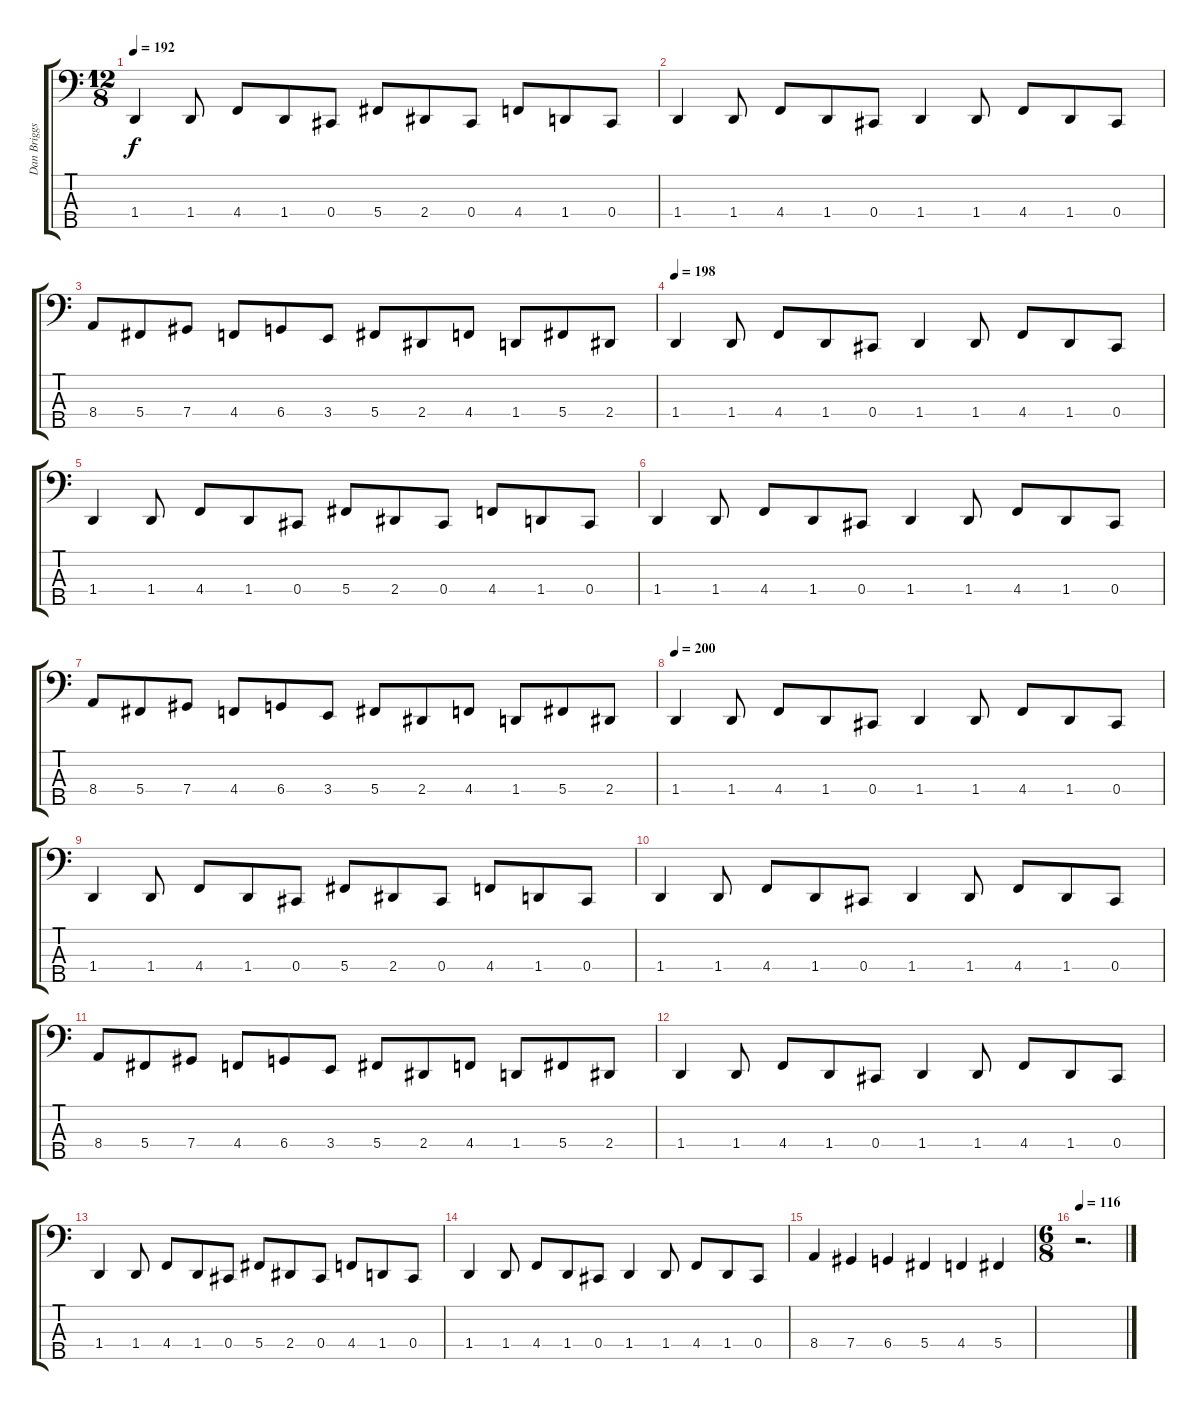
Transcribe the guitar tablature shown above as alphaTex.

\track ("Dan Briggs" "Dan Briggs") {instrument electricbassfinger}
\staff {score tabs}
\tuning (E2 B1 Gb1 Db1 Ab0) {hide}
\ts (12 8)
\tempo 192
\clef f4
\ks c
1.4.4{dy f} 1.4.8 4.4.8 1.4.8 0.4.8 5.4.8 2.4.8 0.4.8 4.4.8 1.4.8 0.4.8 |
1.4.4 1.4.8 4.4.8 1.4.8 0.4.8 1.4.4 1.4.8 4.4.8 1.4.8 0.4.8 |
8.4.8 5.4.8 7.4.8 4.4.8 6.4.8 3.4.8 5.4.8 2.4.8 4.4.8 1.4.8 5.4.8 2.4.8 |
\tempo 198
1.4.4 1.4.8 4.4.8 1.4.8 0.4.8 1.4.4 1.4.8 4.4.8 1.4.8 0.4.8 |
1.4.4 1.4.8 4.4.8 1.4.8 0.4.8 5.4.8 2.4.8 0.4.8 4.4.8 1.4.8 0.4.8 |
1.4.4 1.4.8 4.4.8 1.4.8 0.4.8 1.4.4 1.4.8 4.4.8 1.4.8 0.4.8 |
8.4.8 5.4.8 7.4.8 4.4.8 6.4.8 3.4.8 5.4.8 2.4.8 4.4.8 1.4.8 5.4.8 2.4.8 |
\tempo 200
1.4.4 1.4.8 4.4.8 1.4.8 0.4.8 1.4.4 1.4.8 4.4.8 1.4.8 0.4.8 |
1.4.4 1.4.8 4.4.8 1.4.8 0.4.8 5.4.8 2.4.8 0.4.8 4.4.8 1.4.8 0.4.8 |
1.4.4 1.4.8 4.4.8 1.4.8 0.4.8 1.4.4 1.4.8 4.4.8 1.4.8 0.4.8 |
8.4.8 5.4.8 7.4.8 4.4.8 6.4.8 3.4.8 5.4.8 2.4.8 4.4.8 1.4.8 5.4.8 2.4.8 |
1.4.4 1.4.8 4.4.8 1.4.8 0.4.8 1.4.4 1.4.8 4.4.8 1.4.8 0.4.8 |
1.4.4 1.4.8 4.4.8 1.4.8 0.4.8 5.4.8 2.4.8 0.4.8 4.4.8 1.4.8 0.4.8 |
1.4.4 1.4.8 4.4.8 1.4.8 0.4.8 1.4.4 1.4.8 4.4.8 1.4.8 0.4.8 |
8.4.4 7.4.4 6.4.4 5.4.4 4.4.4 5.4.4 |
\ts (6 8)
\tempo 116
r.2{d}
